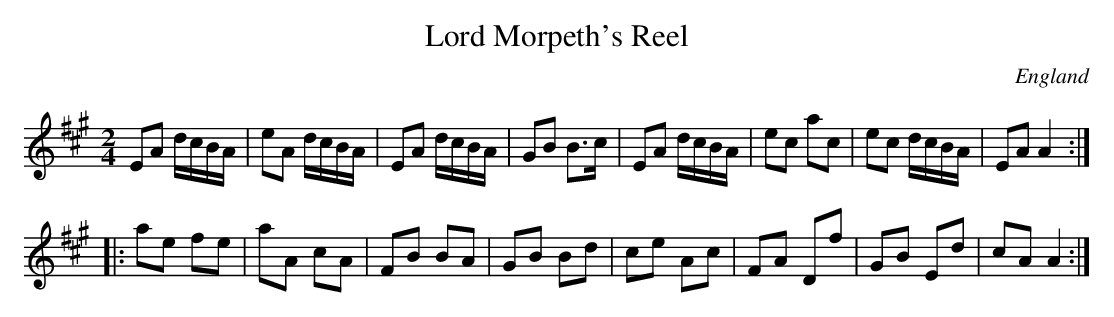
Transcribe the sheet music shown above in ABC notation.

X:1
T:Lord Morpeth's Reel
O:England
M:2/4
K:A
E2A2 dcBA | e2A2 dcBA | E2A2 dcBA | G2B2 B3c | \
E2A2 dcBA | e2c2 a2c2 | e2c2 dcBA | E2A2 A4 :|*
|:a2e2 f2e2| a2A2 c2A2| F2B2 B2A2 | G2B2 B2d2 |\
c2e2 A2c2 | F2A2 D2f2 | G2B2 E2d2 | c2A2 A4 :|**
